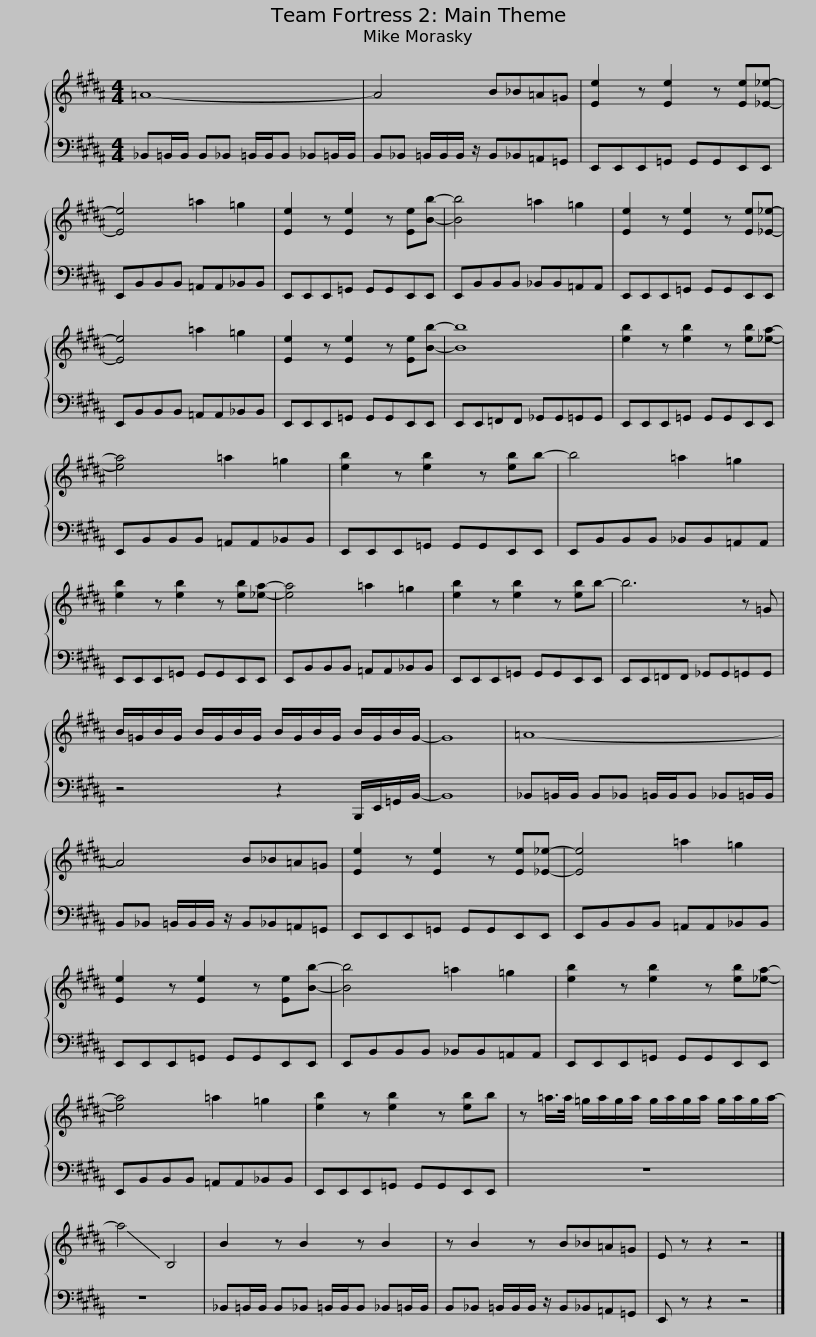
X:1
%%score { 1 | 2 }
L:1/8
M:4/4
I:linebreak $
K:B
V:1 treble
V:2 bass
V:1
 =A8- | A4 B_B=A=G | [Ee]2 z [Ee]2 z [Ee][_E_e]- |$ [Ee]4 =a2 =g2 | [Ee]2 z [Ee]2 z [Ee][Bb]- | %5
 [Bb]4 =a2 =g2 | [Ee]2 z [Ee]2 z [Ee][_E_e]- |$ [Ee]4 =a2 =g2 | [Ee]2 z [Ee]2 z [Ee][Bb]- | [Bb]8 |$ %10
 [eb]2 z [eb]2 z [eb][_ea]- | [ea]4 =a2 =g2 | [eb]2 z [eb]2 z [eb]b- | b4 =a2 =g2 |$ [eb]2 z [eb]2 z [eb][_ea]- | %15
 [ea]4 =a2 =g2 | [eb]2 z [eb]2 z [eb]b- |$ b6 z =G | B/=G/B/G/ B/G/B/G/ B/G/B/G/ B/G/B/G/- | G8 |$ %20
 =A8- | A4 B_B=A=G | [Ee]2 z [Ee]2 z [Ee][_E_e]- |$ [Ee]4 =a2 =g2 | [Ee]2 z [Ee]2 z [Ee][Bb]- | %25
 [Bb]4 =a2 =g2 | [eb]2 z [eb]2 z [eb][_ea]- |$ [ea]4 =a2 =g2 | [eb]2 z [eb]2 z [eb]b | z =a/>a/ =g/a/g/a/ g/a/g/a/ g/a/g/a/- | %30
 !-(!a4 !-)!B,4 |$ B2 z B2 z B2 | z B2 z B_B=A=G | E z z2 z4 |] %34
V:2
 _B,,=B,,/B,,/ B,,_B,, =B,,/B,,/B,, _B,,=B,,/B,,/ | B,,_B,, =B,,/B,,/B,,/ z/ B,,_B,,=A,,=G,, | E,,E,,E,,=G,, G,,G,,E,,E,, |$ E,,B,,B,,B,, =A,,A,,_B,,B,, | E,,E,,E,,=G,, G,,G,,E,,E,, | %5
 E,,B,,B,,B,, _B,,B,,=A,,A,, | E,,E,,E,,=G,, G,,G,,E,,E,, |$ E,,B,,B,,B,, =A,,A,,_B,,B,, | E,,E,,E,,=G,, G,,G,,E,,E,, | E,,E,,=F,,F,, _G,,G,,=G,,G,, |$ %10
 E,,E,,E,,=G,, G,,G,,E,,E,, | E,,B,,B,,B,, =A,,A,,_B,,B,, | E,,E,,E,,=G,, G,,G,,E,,E,, | E,,B,,B,,B,, _B,,B,,=A,,A,, |$ E,,E,,E,,=G,, G,,G,,E,,E,, | %15
 E,,B,,B,,B,, =A,,A,,_B,,B,, | E,,E,,E,,=G,, G,,G,,E,,E,, |$ E,,E,,=F,,F,, _G,,G,,=G,,G,, | z4 z2 B,,,/E,,/=G,,/B,,/- | B,,8 |$ %20
 _B,,=B,,/B,,/ B,,_B,, =B,,/B,,/B,, _B,,=B,,/B,,/ | B,,_B,, =B,,/B,,/B,,/ z/ B,,_B,,=A,,=G,, | E,,E,,E,,=G,, G,,G,,E,,E,, |$ E,,B,,B,,B,, =A,,A,,_B,,B,, | E,,E,,E,,=G,, G,,G,,E,,E,, | %25
 E,,B,,B,,B,, _B,,B,,=A,,A,, | E,,E,,E,,=G,, G,,G,,E,,E,, |$ E,,B,,B,,B,, =A,,A,,_B,,B,, | E,,E,,E,,=G,, G,,G,,E,,E,, | z8 | %30
 z8 |$ _B,,=B,,/B,,/ B,,_B,, =B,,/B,,/B,, _B,,=B,,/B,,/ | B,,_B,, =B,,/B,,/B,,/ z/ B,,_B,,=A,,=G,, | E,, z z2 z4 |] %34
